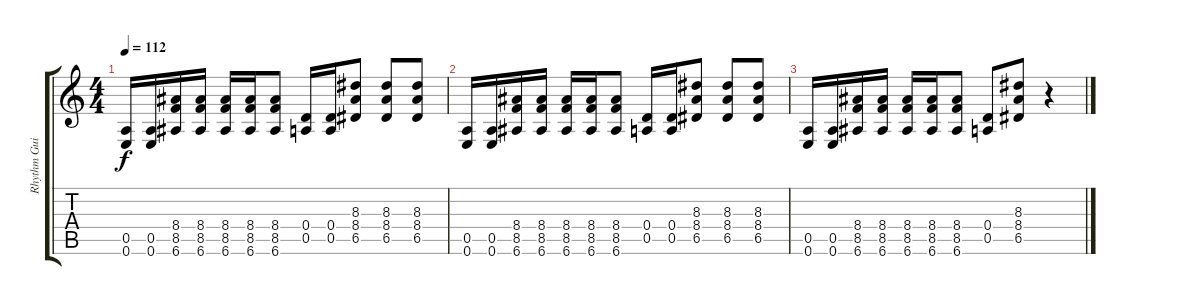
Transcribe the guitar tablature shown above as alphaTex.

\track ("Rhythm Guitar" "Rhythm Gui") {instrument overdrivenguitar}
\staff {score tabs}
\tuning (E4 B3 G3 D3 A2 E2) {hide}
\ts (4 4)
\tempo 112
\clef g2
\ks c
(0.5 0.6).16{dy f} (0.5 0.6).16 (8.4 8.5 6.6).16 (8.4 8.5 6.6).16 (8.4 8.5 6.6).16 (8.4 8.5 6.6).16 (8.4 8.5 6.6).8 (0.4 0.5).16 (0.4 0.5).16 (8.3 8.4 6.5).8 (8.3 8.4 6.5).8 (8.3 8.4 6.5).8 |
(0.5 0.6).16 (0.5 0.6).16 (8.4 8.5 6.6).16 (8.4 8.5 6.6).16 (8.4 8.5 6.6).16 (8.4 8.5 6.6).16 (8.4 8.5 6.6).8 (0.4 0.5).16 (0.4 0.5).16 (8.3 8.4 6.5).8 (8.3 8.4 6.5).8 (8.3 8.4 6.5).8 |
(0.5 0.6).16 (0.5 0.6).16 (8.4 8.5 6.6).16 (8.4 8.5 6.6).16 (8.4 8.5 6.6).16 (8.4 8.5 6.6).16 (8.4 8.5 6.6).8 (0.4 0.5).8 (8.3 8.4 6.5).8 r.4
